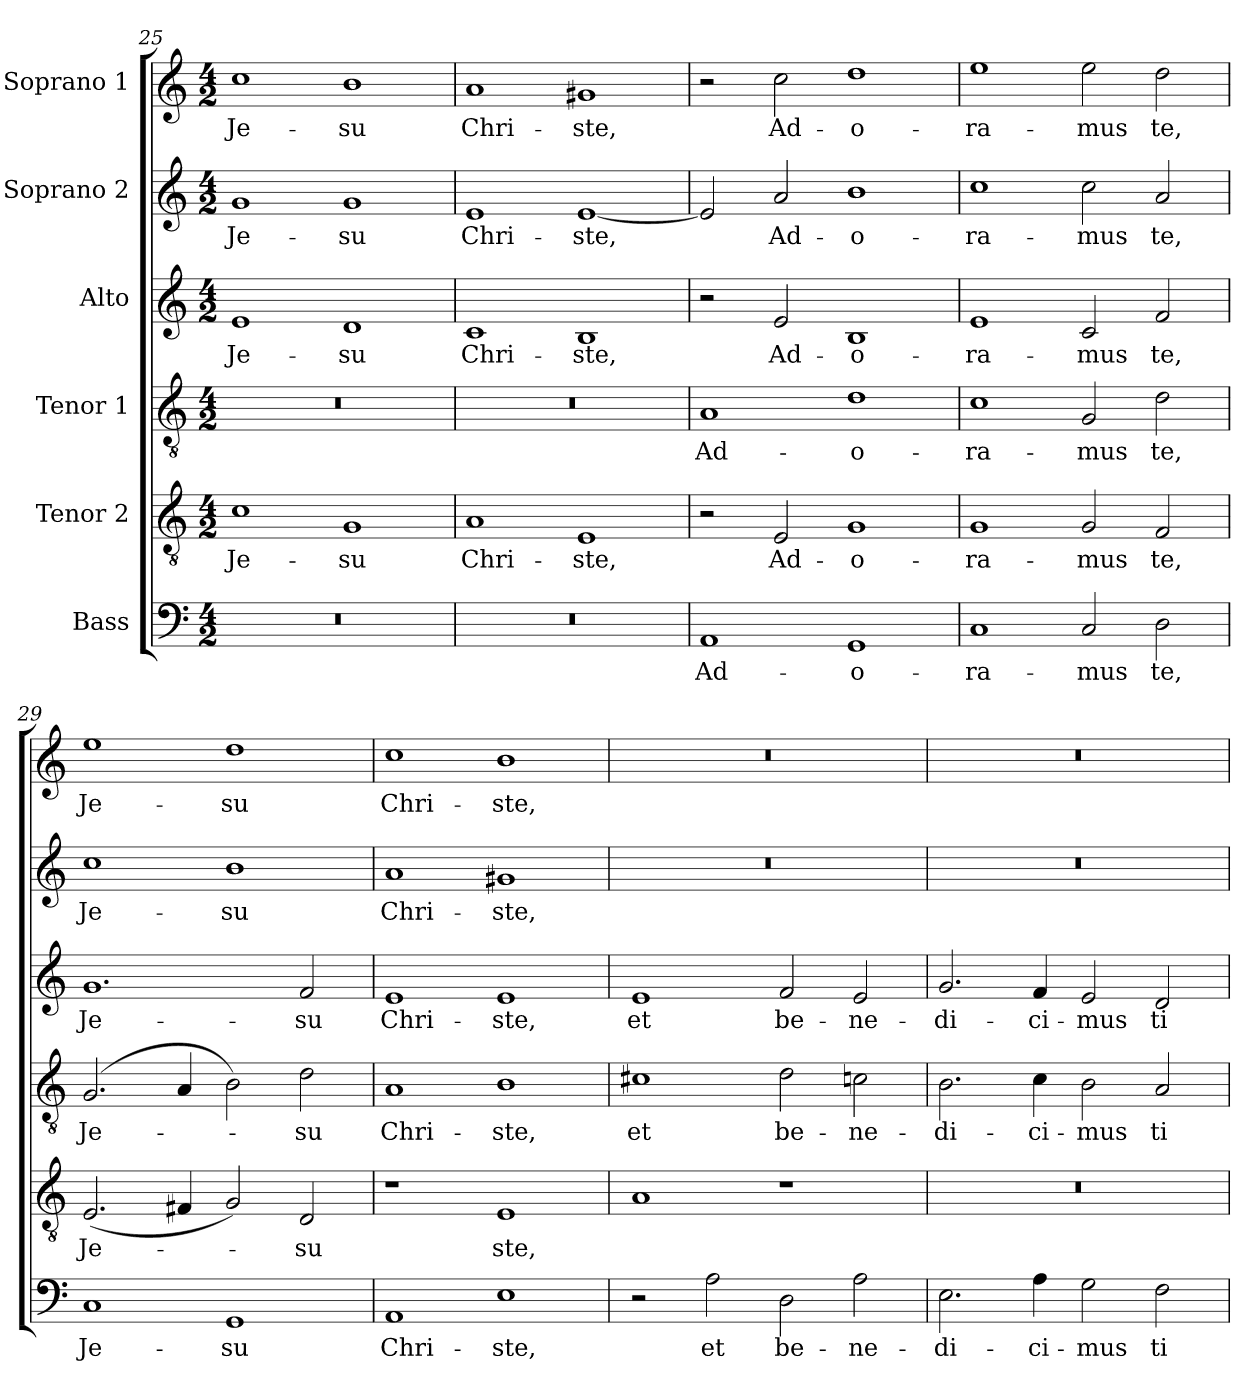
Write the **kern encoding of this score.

**kern	**text	**kern	**text	**kern	**text	**kern	**text	**kern	**text	**kern	**text
*part6	*part6	*part5	*part5	*part4	*part4	*part3	*part3	*part2	*part2	*part1	*part1
*staff6	*staff6	*staff5	*staff5	*staff4	*staff4	*staff3	*staff3	*staff2	*staff2	*staff1	*staff1
*I"Bass	*	*I"Tenor 2	*	*I"Tenor 1	*	*I"Alto	*	*I"Soprano 2	*	*I"Soprano 1	*
*clefF4	*	*clefGv2	*	*clefGv2	*	*clefG2	*	*clefG2	*	*clefG2	*
*k[]	*	*k[]	*	*k[]	*	*k[]	*	*k[]	*	*k[]	*
*C:	*	*C:	*	*C:	*	*C:	*	*C:	*	*C:	*
*M4/2	*	*M4/2	*	*M4/2	*	*M4/2	*	*M4/2	*	*M4/2	*
=25	=25	=25	=25	=25	=25	=25	=25	=25	=25	=25	=25
0r	.	1c	Je-	0r	.	1e	Je-	1g	Je-	1cc	Je-
.	.	1G	-su	.	.	1d	-su	1g	-su	1b	-su
=26	=26	=26	=26	=26	=26	=26	=26	=26	=26	=26	=26
0r	.	1A	Chri-	0r	.	1c	Chri-	1e	Chri-	1a	Chri-
.	.	1E	-ste,	.	.	1B	-ste,	[1e	-ste,	1g#X	-ste,
=27	=27	=27	=27	=27	=27	=27	=27	=27	=27	=27	=27
1AA	Ad-	2r	.	1A	Ad-	2r	.	2e/]	.	2r	.
.	.	2E/	Ad-	.	.	2e/	Ad-	2a/	Ad-	2cc\	Ad-
1GG	-o-	1G	-o-	1d	-o-	1B	-o-	1b	-o-	1dd	-o-
=28	=28	=28	=28	=28	=28	=28	=28	=28	=28	=28	=28
1C	-ra-	1G	-ra-	1c	-ra-	1e	-ra-	1cc	-ra-	1ee	-ra-
2C/	-mus	2G/	-mus	2G/	-mus	2c/	-mus	2cc\	-mus	2ee\	-mus
2D\	te,	2F/	te,	2d\	te,	2f/	te,	2a/	te,	2dd\	te,
=29	=29	=29	=29	=29	=29	=29	=29	=29	=29	=29	=29
1C	Je-	(2.E/	Je-	(2.G/	Je-	1.g	Je-	1cc	Je-	1ee	Je-
.	.	4F#X/	.	4A/	.	.	.	.	.	.	.
1GG	-su	2G/)	.	2B\)	.	.	.	1b	-su	1dd	-su
.	.	2D/	-su	2d\	-su	2f/	-su	.	.	.	.
!!LO:LB:g=z
=30	=30	=30	=30	=30	=30	=30	=30	=30	=30	=30	=30
1AA	Chri-	1r	Chri-	1A	Chri-	1e	Chri-	1a	Chri-	1cc	Chri-
1E	-ste,	1E	-ste,	1B	-ste,	1e	-ste,	1g#X	-ste,	1b	-ste,
=31	=31	=31	=31	=31	=31	=31	=31	=31	=31	=31	=31
2r	.	1A	.	1c#X	et	1e	et	0r	.	0r	.
2A\	et	.	.	.	.	.	.	.	.	.	.
2D\	be-	1r	.	2d\	be-	2f/	be-	.	.	.	.
2A\	-ne-	.	.	2cn\	-ne-	2e/	-ne-	.	.	.	.
=32	=32	=32	=32	=32	=32	=32	=32	=32	=32	=32	=32
2.E\	-di-	0r	.	2.B\	-di-	2.g/	-di-	0r	.	0r	.
4A\	-ci-	.	.	4c\	-ci-	4f/	-ci-	.	.	.	.
2G\	-mus	.	.	2B\	-mus	2e/	-mus	.	.	.	.
2F\	ti-	.	.	2A/	ti-	2d/	ti-	.	.	.	.
=	=	=	=	=	=	=	=	=	=	=	=
*-	*-	*-	*-	*-	*-	*-	*-	*-	*-	*-	*-
